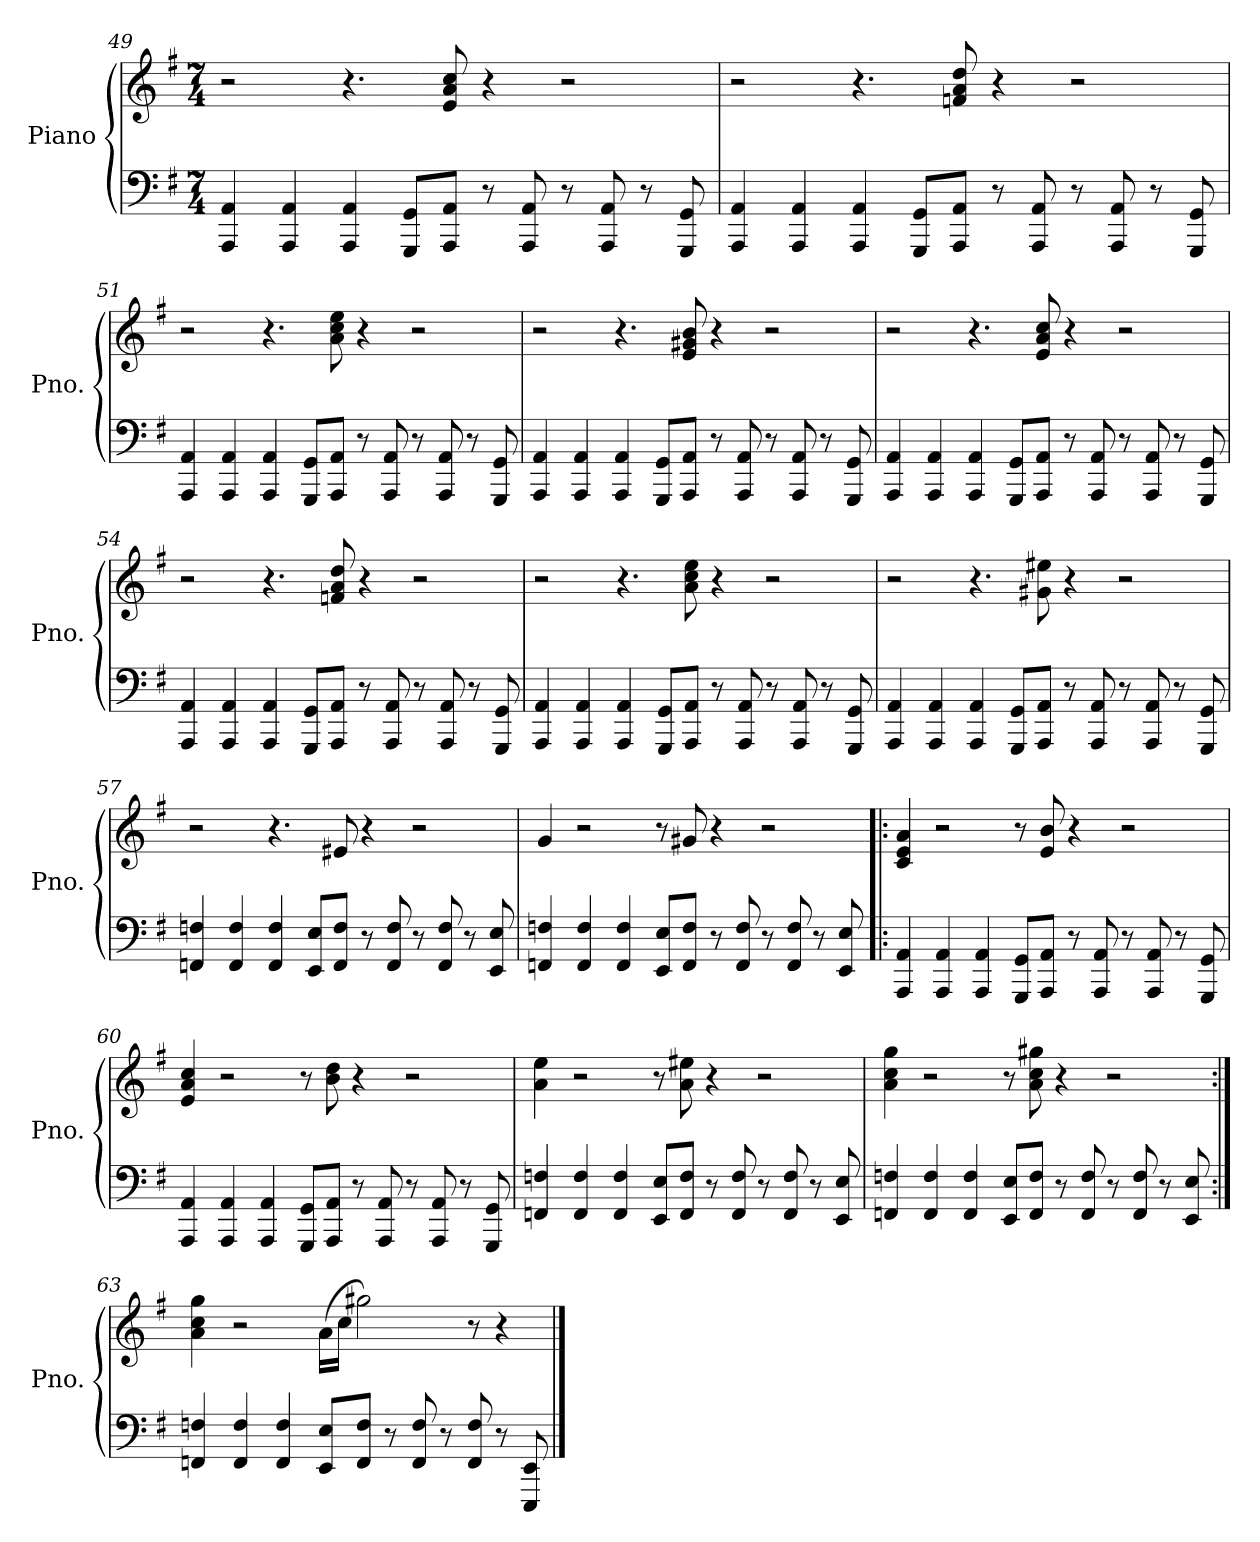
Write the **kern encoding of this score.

**kern	**kern
*part1	*part1
*staff2	*staff1
*I"Piano	*
*I'Pno.	*
!!LO:LB:g=z
*clefF4	*clefG2
*k[f#]	*k[f#]
*M7/4	*M7/4
=49	=49
4AAA/ 4AA/	2r
4AAA/ 4AA/	.
4AAA/ 4AA/	4.r
8GGG/ 8GG/L	.
8AAA/ 8AA/J	8e/ 8a/ 8cc/
8r	4r
8AAA/ 8AA/	.
8r	2r
8AAA/ 8AA/	.
8r	.
8GGG/ 8GG/	.
=50	=50
4AAA/ 4AA/	2r
4AAA/ 4AA/	.
4AAA/ 4AA/	4.r
8GGG/ 8GG/L	.
8AAA/ 8AA/J	8fn/ 8a/ 8dd/
8r	4r
8AAA/ 8AA/	.
8r	2r
8AAA/ 8AA/	.
8r	.
8GGG/ 8GG/	.
=51	=51
4AAA/ 4AA/	2r
4AAA/ 4AA/	.
4AAA/ 4AA/	4.r
8GGG/ 8GG/L	.
8AAA/ 8AA/J	8a\ 8cc\ 8ee\
8r	4r
8AAA/ 8AA/	.
8r	2r
8AAA/ 8AA/	.
8r	.
8GGG/ 8GG/	.
!!LO:LB:g=z
=52	=52
4AAA/ 4AA/	2r
4AAA/ 4AA/	.
4AAA/ 4AA/	4.r
8GGG/ 8GG/L	.
8AAA/ 8AA/J	8e/ 8g#X/ 8b/
8r	4r
8AAA/ 8AA/	.
8r	2r
8AAA/ 8AA/	.
8r	.
8GGG/ 8GG/	.
=53	=53
4AAA/ 4AA/	2r
4AAA/ 4AA/	.
4AAA/ 4AA/	4.r
8GGG/ 8GG/L	.
8AAA/ 8AA/J	8e/ 8a/ 8cc/
8r	4r
8AAA/ 8AA/	.
8r	2r
8AAA/ 8AA/	.
8r	.
8GGG/ 8GG/	.
=54	=54
4AAA/ 4AA/	2r
4AAA/ 4AA/	.
4AAA/ 4AA/	4.r
8GGG/ 8GG/L	.
8AAA/ 8AA/J	8fn/ 8a/ 8dd/
8r	4r
8AAA/ 8AA/	.
8r	2r
8AAA/ 8AA/	.
8r	.
8GGG/ 8GG/	.
!!LO:LB:g=z
=55	=55
4AAA/ 4AA/	2r
4AAA/ 4AA/	.
4AAA/ 4AA/	4.r
8GGG/ 8GG/L	.
8AAA/ 8AA/J	8a\ 8cc\ 8ee\
8r	4r
8AAA/ 8AA/	.
8r	2r
8AAA/ 8AA/	.
8r	.
8GGG/ 8GG/	.
=56	=56
4AAA/ 4AA/	2r
4AAA/ 4AA/	.
4AAA/ 4AA/	4.r
8GGG/ 8GG/L	.
8AAA/ 8AA/J	8g#X\ 8ee#X\
8r	4r
8AAA/ 8AA/	.
8r	2r
8AAA/ 8AA/	.
8r	.
8GGG/ 8GG/	.
=57	=57
4FFn/ 4Fn/	2r
4FF/ 4F/	.
4FF/ 4F/	4.r
8EE/ 8E/L	.
8FF/ 8F/J	8e#X/
8r	4r
8FF/ 8F/	.
8r	2r
8FF/ 8F/	.
8r	.
8EE/ 8E/	.
!!LO:PB:g=z
=58	=58
4FFn/ 4Fn/	4g/
4FF/ 4F/	2r
4FF/ 4F/	.
8EE/ 8E/L	8r
8FF/ 8F/J	8g#X/
8r	4r
8FF/ 8F/	.
8r	2r
8FF/ 8F/	.
8r	.
8EE/ 8E/	.
=59!|:	=59!|:
4AAA/ 4AA/	4c/ 4e/ 4a/
4AAA/ 4AA/	2r
4AAA/ 4AA/	.
8GGG/ 8GG/L	8r
8AAA/ 8AA/J	8e/ 8b/
8r	4r
8AAA/ 8AA/	.
8r	2r
8AAA/ 8AA/	.
8r	.
8GGG/ 8GG/	.
=60	=60
4AAA/ 4AA/	4e/ 4a/ 4cc/
4AAA/ 4AA/	2r
4AAA/ 4AA/	.
8GGG/ 8GG/L	8r
8AAA/ 8AA/J	8b\ 8dd\
8r	4r
8AAA/ 8AA/	.
8r	2r
8AAA/ 8AA/	.
8r	.
8GGG/ 8GG/	.
!!LO:LB:g=z
=61	=61
4FFn/ 4Fn/	4a\ 4ee\
4FF/ 4F/	2r
4FF/ 4F/	.
8EE/ 8E/L	8r
8FF/ 8F/J	8a\ 8ee#X\
8r	4r
8FF/ 8F/	.
8r	2r
8FF/ 8F/	.
8r	.
8EE/ 8E/	.
=62	=62
4FFn/ 4Fn/	4a\ 4cc\ 4gg\
4FF/ 4F/	2r
4FF/ 4F/	.
8EE/ 8E/L	8r
8FF/ 8F/J	8a\ 8cc\ 8gg#X\
8r	4r
8FF/ 8F/	.
8r	2r
8FF/ 8F/	.
8r	.
8EE/ 8E/	.
=63:|!	=63:|!
4FFn/ 4Fn/	4a\ 4cc\ 4gg\
4FF/ 4F/	2r
4FF/ 4F/	.
8EE/ 8E/L	(16a\LL
.	16cc\JJ
8FF/ 8F/J	2gg#X\)
8r	.
8FF/ 8F/	.
8r	.
8FF/ 8F/	8r
8r	4r
8EEE/ 8EE/	.
==	==
*-	*-
